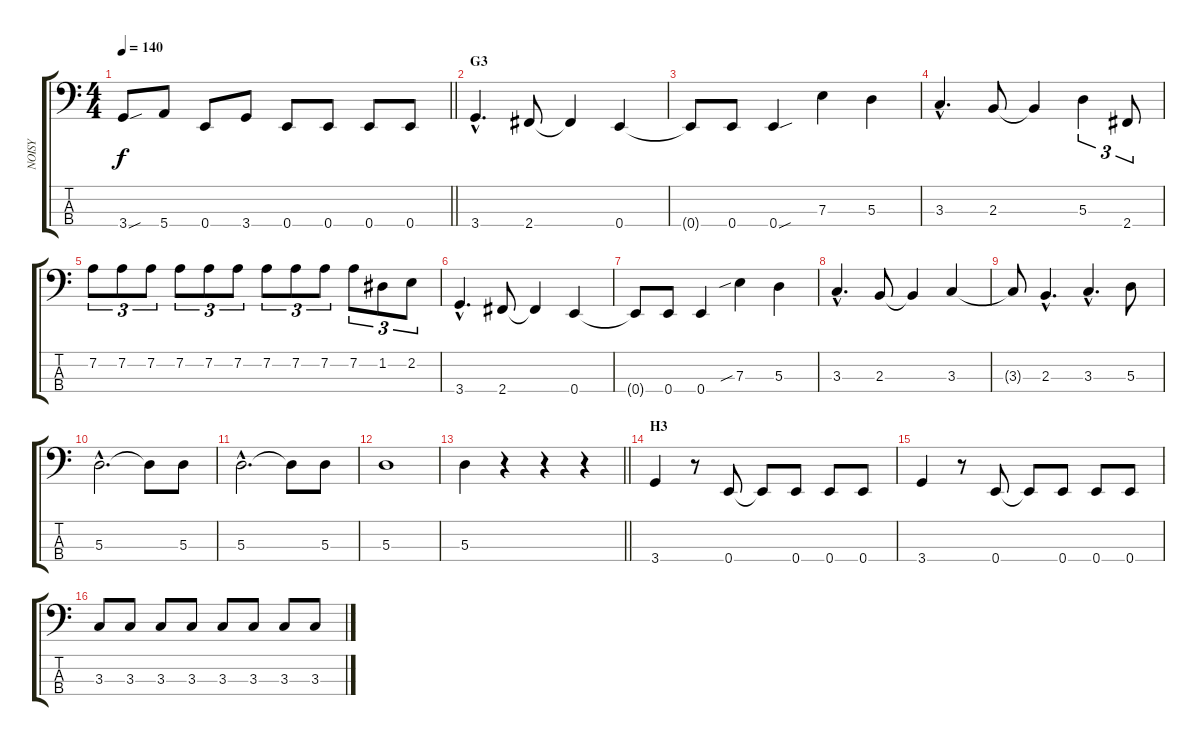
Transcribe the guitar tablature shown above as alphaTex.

\track ("NOISY" "NOISY") {instrument electricbasspick}
\staff {score tabs}
\tuning (G2 D2 A1 E1) {hide}
\ts (4 4)
\tempo 140
\clef f4
\barLineRight lightlight
\ks c
3.4{sou}.8{dy f} 5.4.8 0.4.8 3.4.8 0.4.8 0.4.8 0.4.8 0.4.8 |
\section ("" "G3")
3.4{hac}.4{d} 2.4.8 2.4{t}.4 0.4.4 |
0.4{t}.8 0.4.8 0.4{sou}.4 7.3.4 5.3.4 |
3.3{hac}.4{d} 2.3.8 2.3{t}.4 5.3.4{tu (3 2)} 2.4.8{tu (3 2)} |
7.2.8{tu (3 2)} 7.2.8{tu (3 2)} 7.2.8{tu (3 2)} 7.2.8{tu (3 2)} 7.2.8{tu (3 2)} 7.2.8{tu (3 2)} 7.2.8{tu (3 2)} 7.2.8{tu (3 2)} 7.2.8{tu (3 2)} 7.2.8{tu (3 2)} 1.2.8{tu (3 2)} 2.2.8{tu (3 2)} |
3.4{hac}.4{d} 2.4.8 2.4{t}.4 0.4.4 |
0.4{t}.8 0.4.8 0.4.4 7.3{sib}.4 5.3.4 |
3.3{hac}.4{d} 2.3.8 2.3{t}.4 3.3.4 |
3.3{t}.8 2.3{hac}.4{d} 3.3{hac}.4{d} 5.3.8 |
5.3{hac}.2{d} 5.3{t}.8 5.3.8 |
5.3{hac}.2{d} 5.3{t}.8 5.3.8 |
5.3.1 |
\barLineRight lightlight
5.3.4 r.4 r.4 r.4 |
\section ("" "H3")
3.4.4 r.8 0.4.8 0.4{t}.8 0.4.8 0.4.8 0.4.8 |
3.4.4 r.8 0.4.8 0.4{t}.8 0.4.8 0.4.8 0.4.8 |
3.3.8 3.3.8 3.3.8 3.3.8 3.3.8 3.3.8 3.3.8 3.3.8
